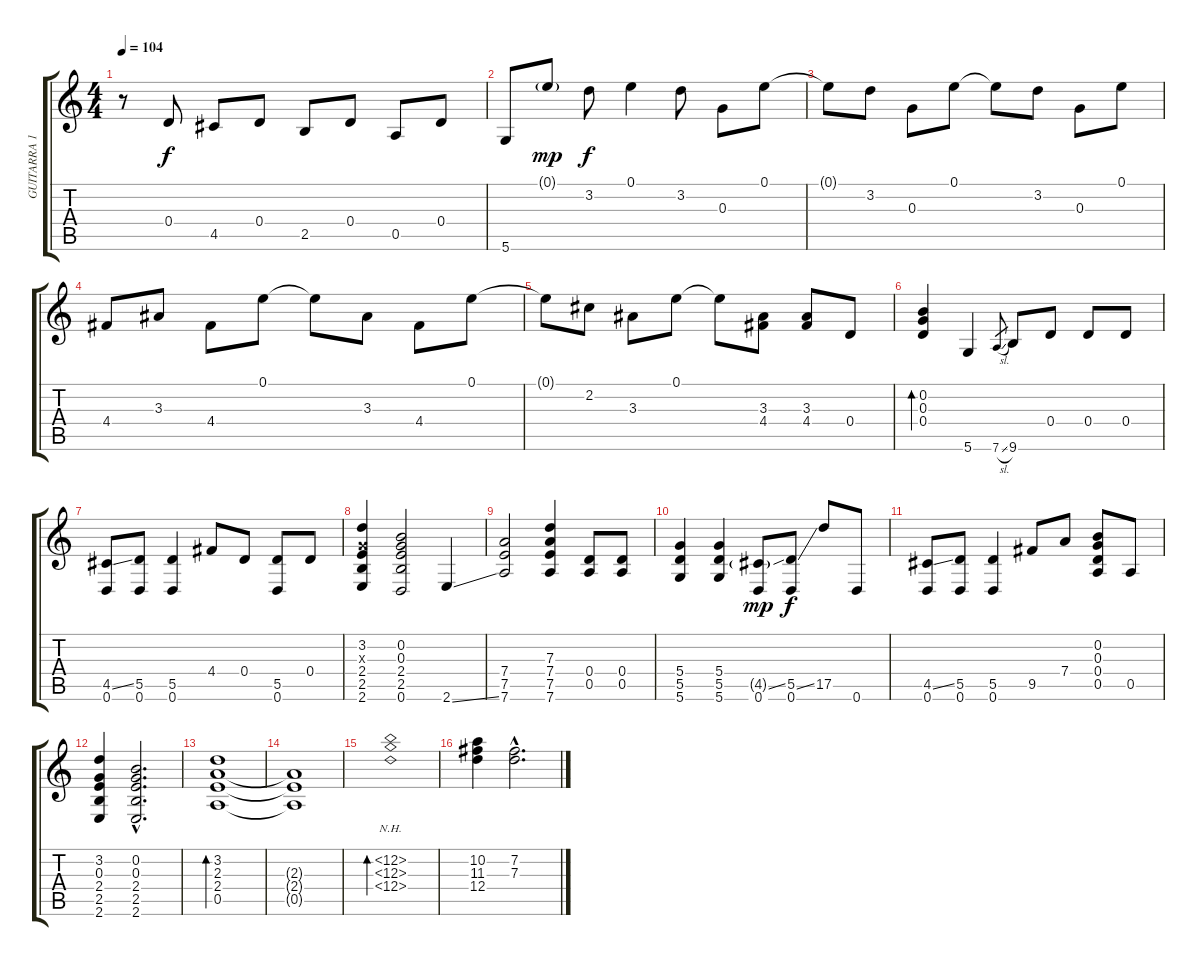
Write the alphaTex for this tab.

\track ("GUITARRA 1" "GUITARRA 1") {instrument overdrivenguitar}
\staff {score tabs}
\tuning (E4 B3 G3 D3 A2 D2) {hide}
\ts (4 4)
\tempo 104
\clef g2
\ks c
r.8{dy mp} 0.4.8{dy f} 4.5.8 0.4.8 2.5.8 0.4.8 0.5.8 0.4.8 |
5.6.8 0.1{g}.8{dy mp} 3.2.8{dy f} 0.1.4 3.2.8 0.3.8 0.1.8 |
0.1{t}.8 3.2.8 0.3.8 0.1.8 0.1{t}.8 3.2.8 0.3.8 0.1.8 |
4.4.8 3.3.8 4.4.8 0.1.8 0.1{t}.8 3.3.8 4.4.8 0.1.8 |
0.1{t}.8 2.2.8 3.3.8 0.1.8 0.1{t}.8 (3.3 4.4).8 (3.3 4.4).8 0.4.8 |
(0.2 0.3 0.4).4{bd 120} 5.6.4 7.6{sl}.8{gr} 9.6.8 0.4.8 0.4.8 0.4.8 |
(4.5{ss} 0.6).8 (5.5 0.6).8 (5.5 0.6).4 4.4.8 0.4.8 (5.5 0.6).8 0.4.8 |
(3.2 0.3{x} 2.4 2.5 2.6).4 (0.2 0.3 2.4 2.5 0.6).2 2.6{ss}.4 |
(7.4 7.5 7.6).2 (7.3 7.4 7.5 7.6).4 (0.4 0.5).8 (0.4 0.5).8 |
(5.4 5.5 5.6).4 (5.4 5.5 5.6).4 (4.5{ss g} 0.6).8{dy mp} (5.5{ss} 0.6).8{dy f} 17.5.8 0.6.8 |
(4.5{ss} 0.6).8 (5.5 0.6).8 (5.5 0.6).4 9.5.8 7.4.8 (0.2 0.3 0.4 0.5).8 0.5.8 |
(3.2 0.3 2.4 2.5 2.6).4 (0.2{hac} 0.3{hac} 2.4{hac} 2.5{hac} 2.6{hac}).2{d} |
(3.2 2.3 2.4 0.5).1{bd 240} |
(2.3{t} 2.4{t} 0.5{t}).1 |
(12.2{nh} 12.3{nh} 12.4{nh}).1{bd 240} |
(10.2 11.3 12.4).4 (7.2{hac} 7.3{hac}).2{d}
